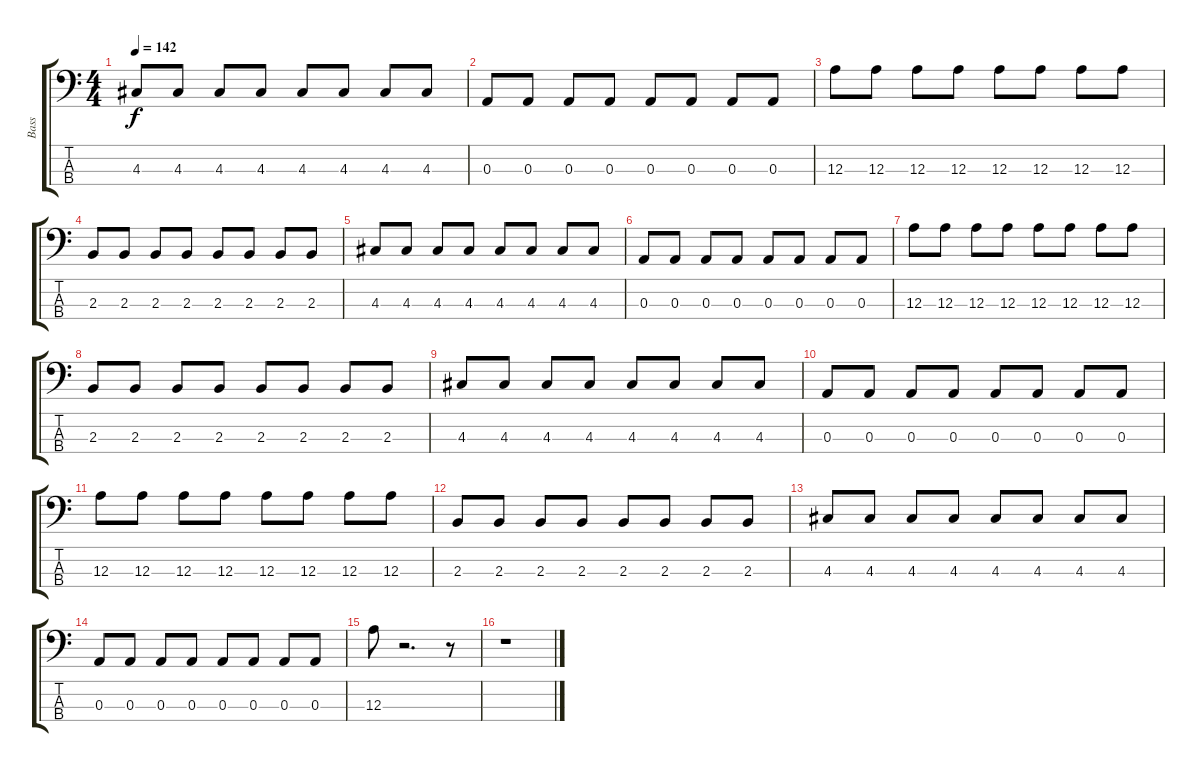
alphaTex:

\track ("Bass " "Bass ") {instrument electricbasspick}
\staff {score tabs}
\tuning (G2 D2 A1 E1) {hide}
\ts (4 4)
\tempo 142
\clef f4
\ks c
4.3.8{dy f} 4.3.8 4.3.8 4.3.8 4.3.8 4.3.8 4.3.8 4.3.8 |
0.3.8 0.3.8 0.3.8 0.3.8 0.3.8 0.3.8 0.3.8 0.3.8 |
12.3.8 12.3.8 12.3.8 12.3.8 12.3.8 12.3.8 12.3.8 12.3.8 |
2.3.8 2.3.8 2.3.8 2.3.8 2.3.8 2.3.8 2.3.8 2.3.8 |
4.3.8 4.3.8 4.3.8 4.3.8 4.3.8 4.3.8 4.3.8 4.3.8 |
0.3.8 0.3.8 0.3.8 0.3.8 0.3.8 0.3.8 0.3.8 0.3.8 |
12.3.8 12.3.8 12.3.8 12.3.8 12.3.8 12.3.8 12.3.8 12.3.8 |
2.3.8 2.3.8 2.3.8 2.3.8 2.3.8 2.3.8 2.3.8 2.3.8 |
4.3.8 4.3.8 4.3.8 4.3.8 4.3.8 4.3.8 4.3.8 4.3.8 |
0.3.8 0.3.8 0.3.8 0.3.8 0.3.8 0.3.8 0.3.8 0.3.8 |
12.3.8 12.3.8 12.3.8 12.3.8 12.3.8 12.3.8 12.3.8 12.3.8 |
2.3.8 2.3.8 2.3.8 2.3.8 2.3.8 2.3.8 2.3.8 2.3.8 |
4.3.8 4.3.8 4.3.8 4.3.8 4.3.8 4.3.8 4.3.8 4.3.8 |
0.3.8 0.3.8 0.3.8 0.3.8 0.3.8 0.3.8 0.3.8 0.3.8 |
12.3.8 r.2{d} r.8 |
r.1
